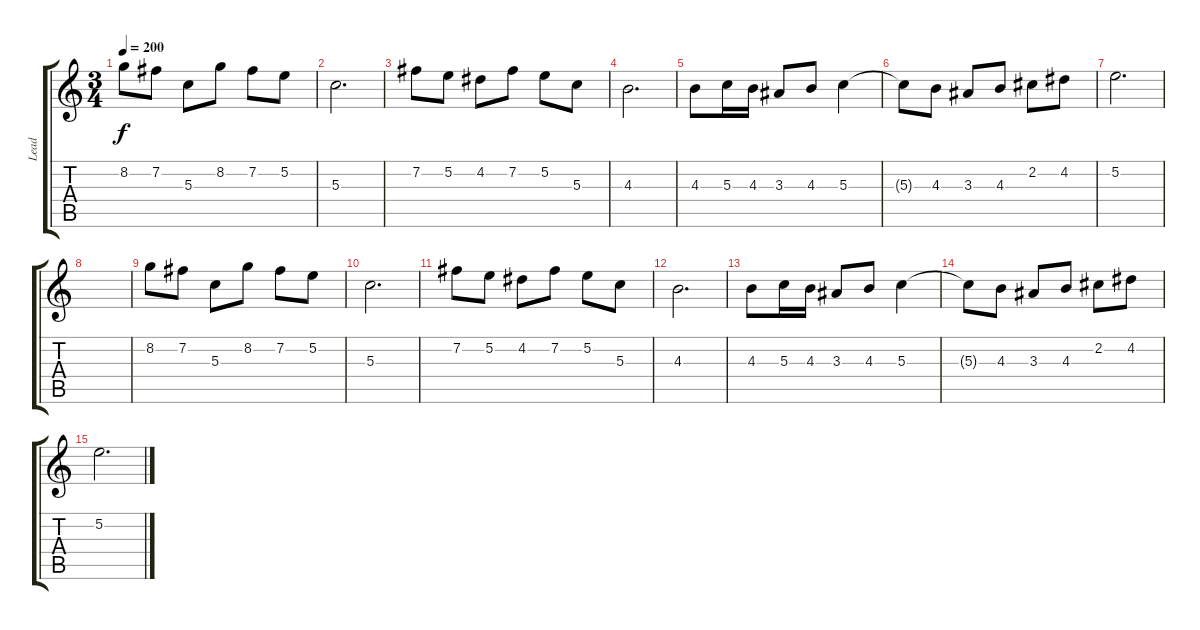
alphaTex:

\track ("Lead" "Lead") {instrument acousticguitarsteel}
\staff {score tabs}
\tuning (E4 B3 G3 D3 A2 E2) {hide}
\ts (3 4)
\tempo 200
\clef g2
\ks c
8.2.8{dy f} 7.2.8 5.3.8 8.2.8 7.2.8 5.2.8 |
5.3.2{d} |
7.2.8 5.2.8 4.2.8 7.2.8 5.2.8 5.3.8 |
4.3.2{d} |
4.3.8 5.3.16 4.3.16 3.3.8 4.3.8 5.3.4 |
5.3{t}.8 4.3.8 3.3.8 4.3.8 2.2.8 4.2.8 |
5.2.2{d} |
|
8.2.8 7.2.8 5.3.8 8.2.8 7.2.8 5.2.8 |
5.3.2{d} |
7.2.8 5.2.8 4.2.8 7.2.8 5.2.8 5.3.8 |
4.3.2{d} |
4.3.8 5.3.16 4.3.16 3.3.8 4.3.8 5.3.4 |
5.3{t}.8 4.3.8 3.3.8 4.3.8 2.2.8 4.2.8 |
5.2.2{d}
